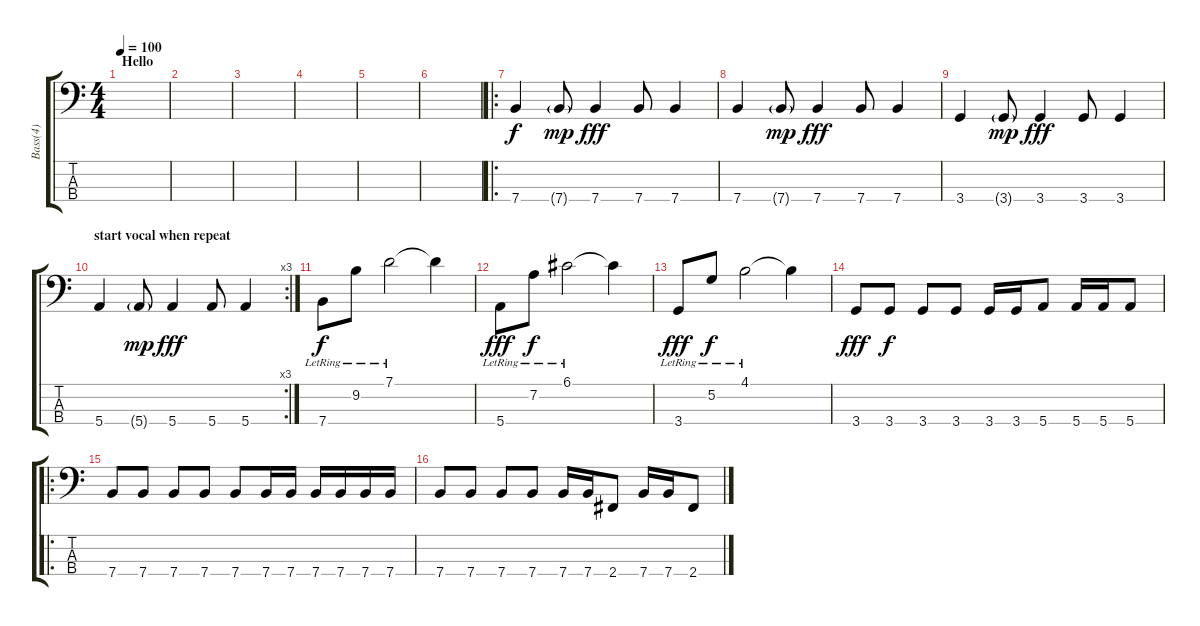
\track ("Bass(4)" "Bass(4)") {instrument electricbassfinger}
\staff {score tabs}
\tuning (G2 D2 A1 E1) {hide}
\ts (4 4)
\section ("" "Hello")
\tempo 100
\clef f4
\ks c
|
|
|
|
|
|
\ro
7.4.4 7.4{g}.8{dy mp} 7.4.4{dy fff} 7.4.8 7.4.4 |
7.4.4 7.4{g}.8{dy mp} 7.4.4{dy fff} 7.4.8 7.4.4 |
3.4.4 3.4{g}.8{dy mp} 3.4.4{dy fff} 3.4.8 3.4.4 |
\rc 3
\section ("" "start vocal when repeat")
5.4.4 5.4{g}.8{dy mp} 5.4.4{dy fff} 5.4.8 5.4.4 |
7.4{lr}.8{dy f} 9.2{lr}.8 7.1{lr}.2 7.1{t}.4 |
5.4{lr}.8{dy fff} 7.2{lr}.8{dy f} 6.1{lr}.2 6.1{t}.4 |
3.4{lr}.8{dy fff} 5.2{lr}.8{dy f} 4.1{lr}.2 4.1{t}.4 |
3.4.8{dy fff} 3.4.8{dy f} 3.4.8 3.4.8 3.4.16 3.4.16 5.4.8 5.4.16 5.4.16 5.4.8 |
\ro
7.4.8 7.4.8 7.4.8 7.4.8 7.4.8 7.4.16 7.4.16 7.4.16 7.4.16 7.4.16 7.4.16 |
7.4.8 7.4.8 7.4.8 7.4.8 7.4.16 7.4.16 2.4.8 7.4.16 7.4.16 2.4.8
